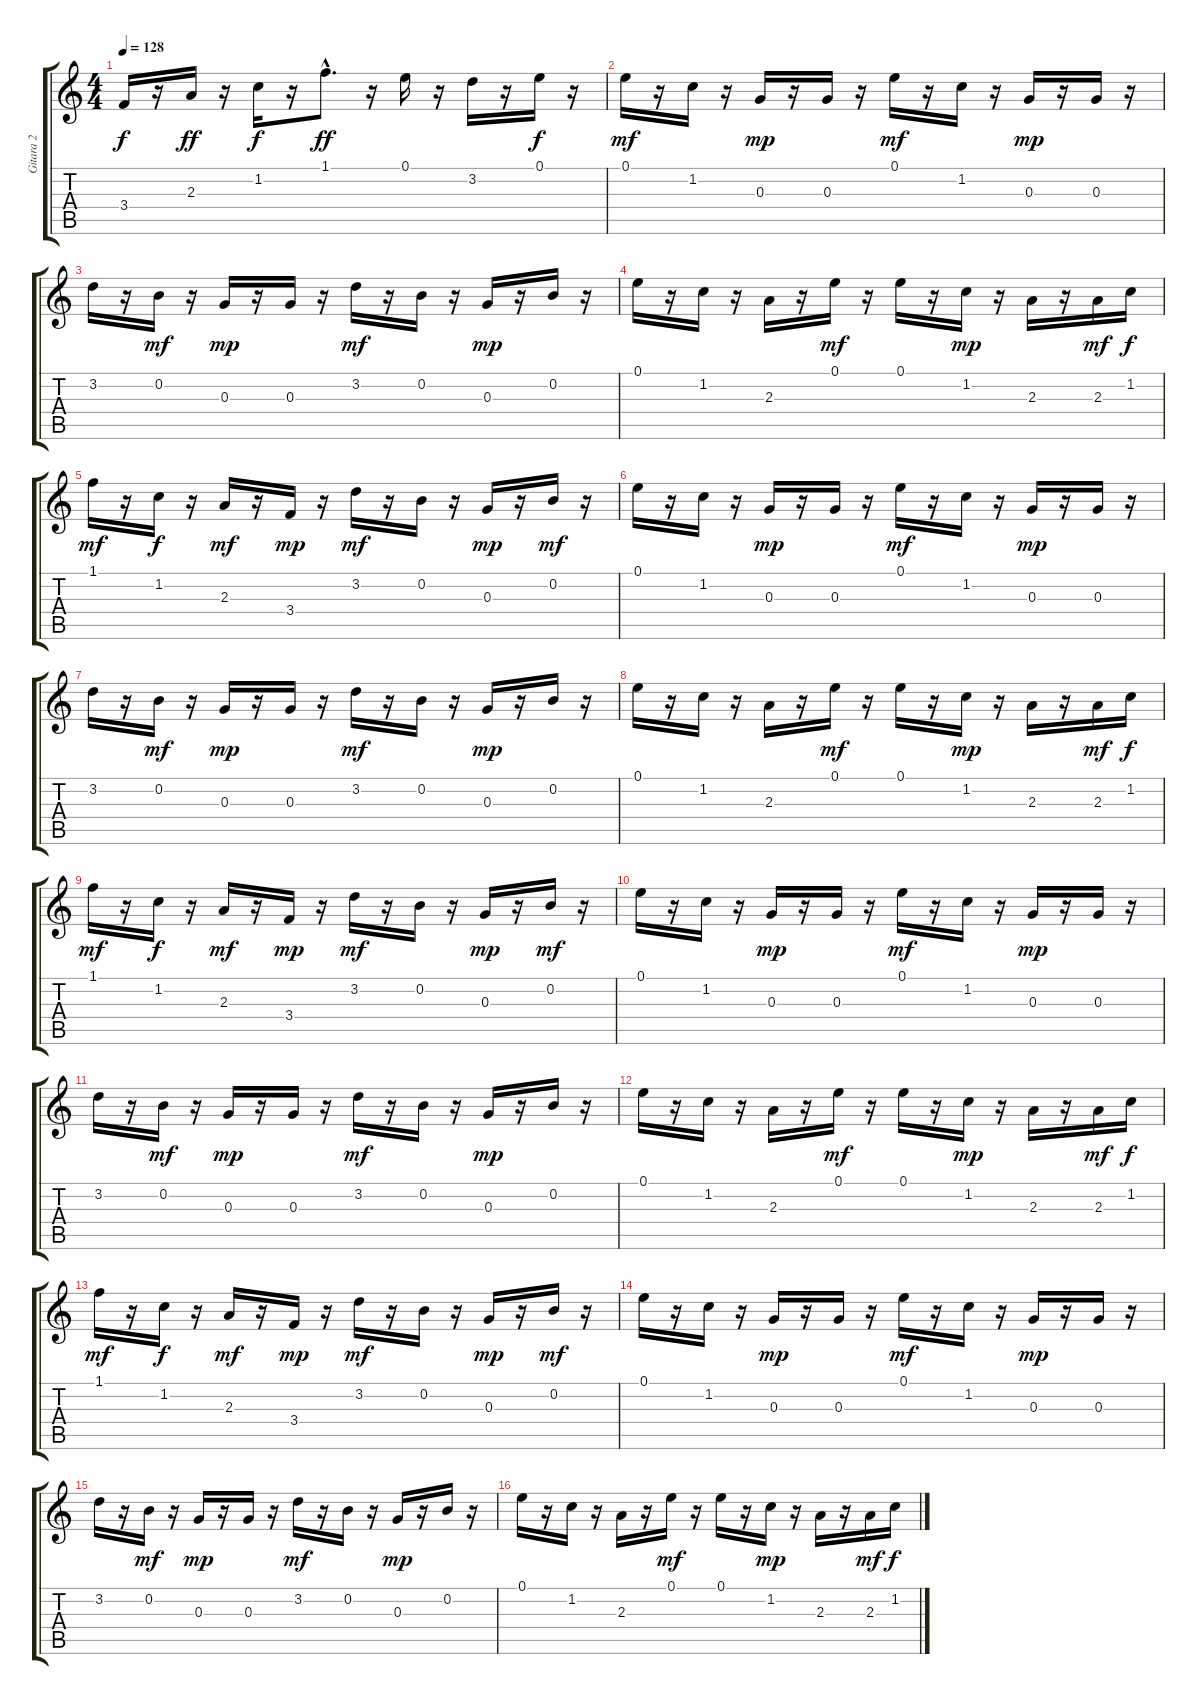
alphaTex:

\track ("Gitara 2" "Gitara 2") {instrument distortionguitar}
\staff {score tabs}
\tuning (E4 B3 G3 D3 A2 E2) {hide}
\ts (4 4)
\tempo 128
\clef g2
\ks c
3.4{t}.16{dy f} r.16 2.3.16{dy ff} r.16 1.2.16{dy f} r.16 1.1{hac}.8{d dy ff} r.16 0.1.16 r.16 3.2.16 r.16 0.1.16{dy f} r.16 |
0.1.16{dy mf} r.16 1.2.16 r.16 0.3.16{dy mp} r.16 0.3.16 r.16 0.1.16{dy mf} r.16 1.2.16 r.16 0.3.16{dy mp} r.16 0.3.16 r.16 |
3.2.16 r.16 0.2.16{dy mf} r.16 0.3.16{dy mp} r.16 0.3.16 r.16 3.2.16{dy mf} r.16 0.2.16 r.16 0.3.16{dy mp} r.16 0.2.16 r.16 |
0.1.16 r.16 1.2.16 r.16 2.3.16 r.16 0.1.16{dy mf} r.16 0.1.16 r.16 1.2.16{dy mp} r.16 2.3.16 r.16 2.3.16{dy mf} 1.2.16{dy f} |
1.1.16{dy mf} r.16 1.2.16{dy f} r.16 2.3.16{dy mf} r.16 3.4.16{dy mp} r.16 3.2.16{dy mf} r.16 0.2.16 r.16 0.3.16{dy mp} r.16 0.2.16{dy mf} r.16 |
0.1.16 r.16 1.2.16 r.16 0.3.16{dy mp} r.16 0.3.16 r.16 0.1.16{dy mf} r.16 1.2.16 r.16 0.3.16{dy mp} r.16 0.3.16 r.16 |
3.2.16 r.16 0.2.16{dy mf} r.16 0.3.16{dy mp} r.16 0.3.16 r.16 3.2.16{dy mf} r.16 0.2.16 r.16 0.3.16{dy mp} r.16 0.2.16 r.16 |
0.1.16 r.16 1.2.16 r.16 2.3.16 r.16 0.1.16{dy mf} r.16 0.1.16 r.16 1.2.16{dy mp} r.16 2.3.16 r.16 2.3.16{dy mf} 1.2.16{dy f} |
1.1.16{dy mf} r.16 1.2.16{dy f} r.16 2.3.16{dy mf} r.16 3.4.16{dy mp} r.16 3.2.16{dy mf} r.16 0.2.16 r.16 0.3.16{dy mp} r.16 0.2.16{dy mf} r.16 |
0.1.16 r.16 1.2.16 r.16 0.3.16{dy mp} r.16 0.3.16 r.16 0.1.16{dy mf} r.16 1.2.16 r.16 0.3.16{dy mp} r.16 0.3.16 r.16 |
3.2.16 r.16 0.2.16{dy mf} r.16 0.3.16{dy mp} r.16 0.3.16 r.16 3.2.16{dy mf} r.16 0.2.16 r.16 0.3.16{dy mp} r.16 0.2.16 r.16 |
0.1.16 r.16 1.2.16 r.16 2.3.16 r.16 0.1.16{dy mf} r.16 0.1.16 r.16 1.2.16{dy mp} r.16 2.3.16 r.16 2.3.16{dy mf} 1.2.16{dy f} |
1.1.16{dy mf} r.16 1.2.16{dy f} r.16 2.3.16{dy mf} r.16 3.4.16{dy mp} r.16 3.2.16{dy mf} r.16 0.2.16 r.16 0.3.16{dy mp} r.16 0.2.16{dy mf} r.16 |
0.1.16 r.16 1.2.16 r.16 0.3.16{dy mp} r.16 0.3.16 r.16 0.1.16{dy mf} r.16 1.2.16 r.16 0.3.16{dy mp} r.16 0.3.16 r.16 |
3.2.16 r.16 0.2.16{dy mf} r.16 0.3.16{dy mp} r.16 0.3.16 r.16 3.2.16{dy mf} r.16 0.2.16 r.16 0.3.16{dy mp} r.16 0.2.16 r.16 |
0.1.16 r.16 1.2.16 r.16 2.3.16 r.16 0.1.16{dy mf} r.16 0.1.16 r.16 1.2.16{dy mp} r.16 2.3.16 r.16 2.3.16{dy mf} 1.2.16{dy f}
